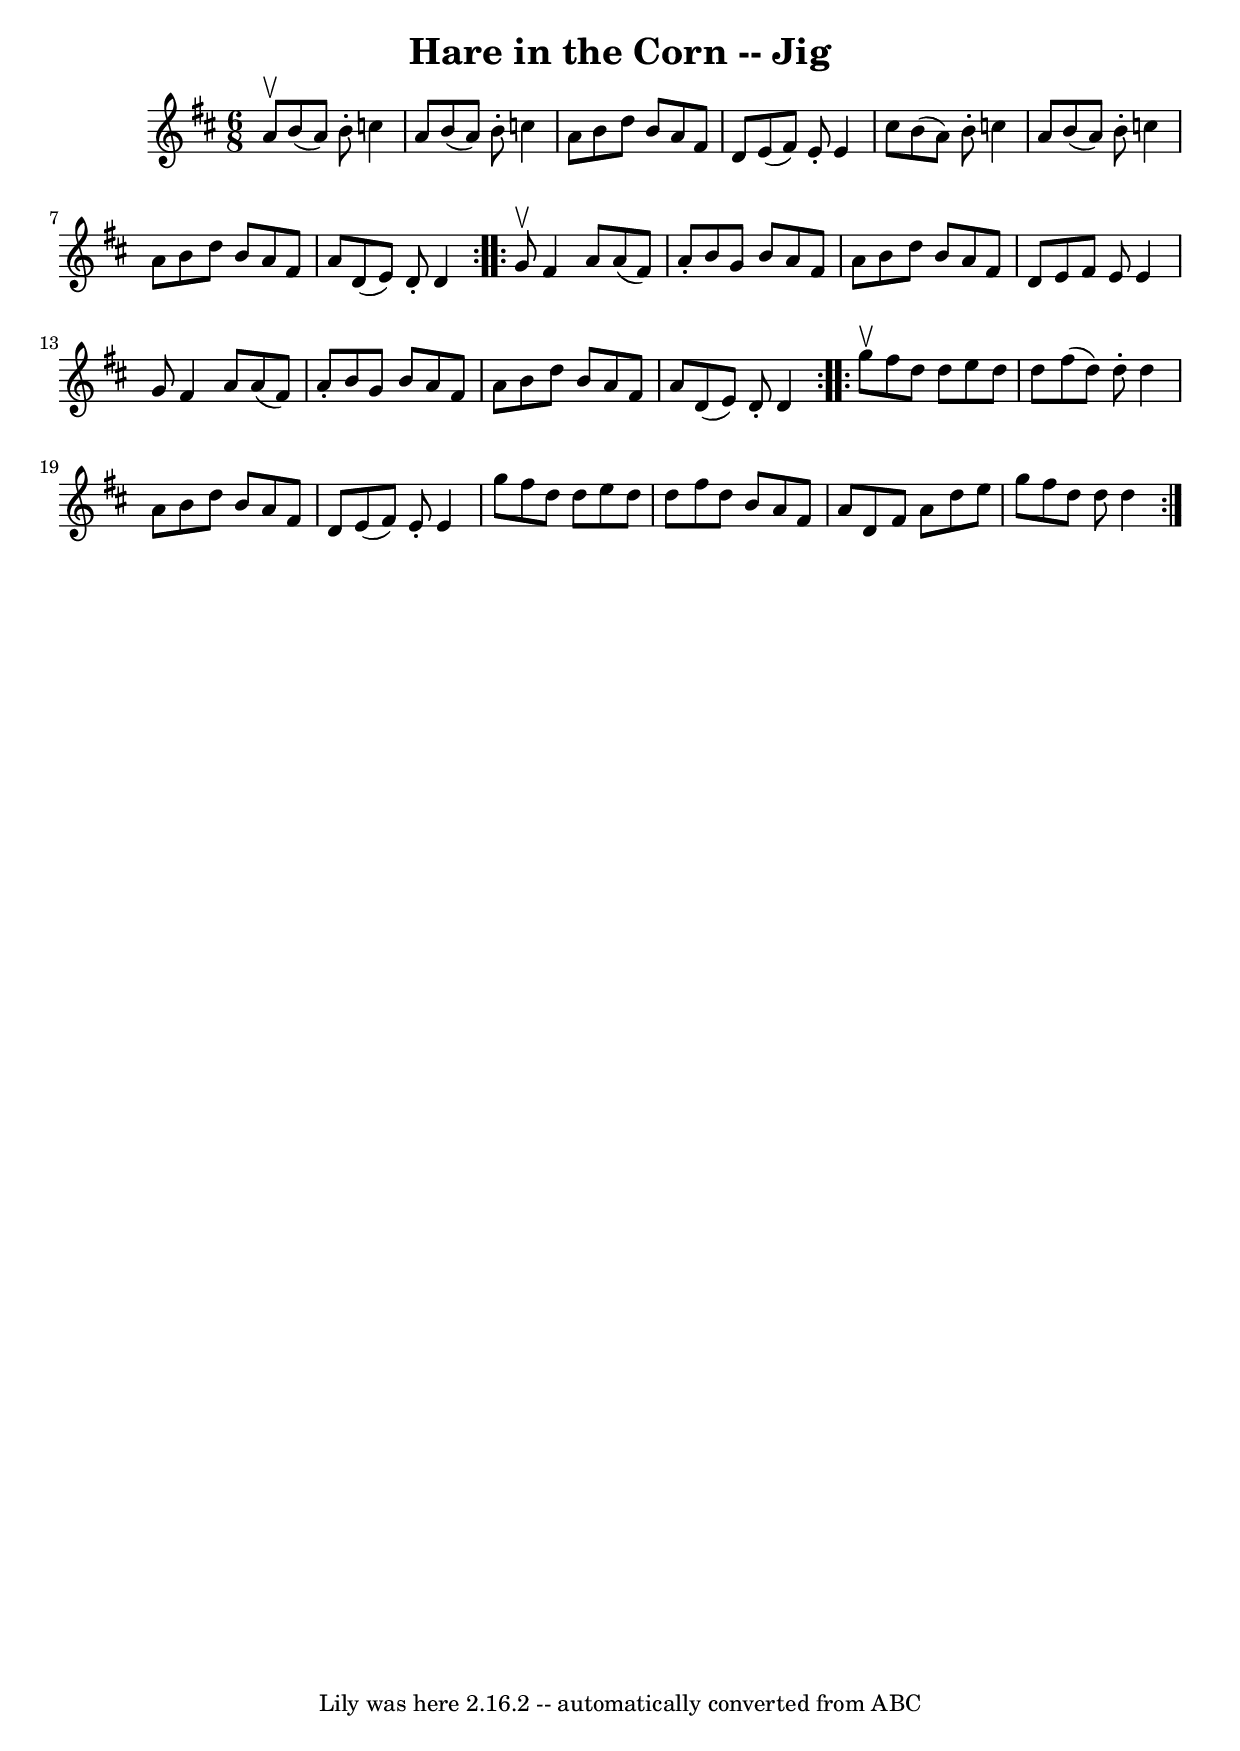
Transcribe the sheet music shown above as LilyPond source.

\version "2.16.2"
\include "Mammoth.ily"
\header {
  %% book = "Ryan's Mammoth Collection"
  crossRefNumber = "1"
  footnotes = "\\\\84 432"
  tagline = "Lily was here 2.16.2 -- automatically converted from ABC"
  title = "Hare in the Corn -- Jig"

}
voicedefault =  {



  \repeat volta 2 {

    \time 6/8 
    \key d \major
    a'8^\upbow |
    b'8 (a'8) b'8-.   
    c''4 a'8    |
    b'8 (a'8) b'8-. c''4 a'8    |
    
    b'8 d''8 b'8 a'8 fis'8 d'8    |
    e'8 (fis'8) e'8-. e'4 cis''8    |
    b'8 (a'8) b'8-. c''4 a'8     |
    b'8 (a'8) b'8-. c''4 a'8    |
    b'8 d''8    
    b'8 a'8 fis'8 a'8    |
    d'8 (e'8) d'8-. d'4    
  }    
  
  \repeat volta 2 {
    g'8^\upbow |
    fis'4 a'8 a'8 (fis'8) 
    a'8-.   |
    b'8 g'8 b'8 a'8 fis'8 a'8    |
    
    b'8 d''8 b'8 a'8 fis'8 d'8    |
    e'8 fis'8 e'8    
    e'4 g'8    |
    fis'4 a'8 a'8 (fis'8) a'8-.    |
    b'8 g'8 b'8 a'8 fis'8 a'8    |
    b'8 d''8   
    b'8 a'8 fis'8 a'8    |
    d'8 (e'8) d'8-. d'4    
  }   
  
  \repeat volta 2 {
    g''8^\upbow |
    fis''8 d''8 d''8 e''8  
    d''8 d''8    |
    fis''8 (d''8) d''8-. d''4 a'8     |
    b'8 d''8 b'8 a'8 fis'8 d'8    |
    e'8 (
    fis'8) e'8-. e'4 g''8    |
    fis''8 d''8 d''8 e''8 
    d''8 d''8    |
    fis''8 d''8 b'8 a'8 fis'8 a'8     |
    d'8 fis'8 a'8 d''8 e''8 g''8    |
    fis''8    
    d''8 d''8 d''4    
  }   

}

\score{
  <<

    \context Staff="default"
    {
      \voicedefault 
      
    }

  >>
  \layout {
    
  }
  \midi {
  }

}
